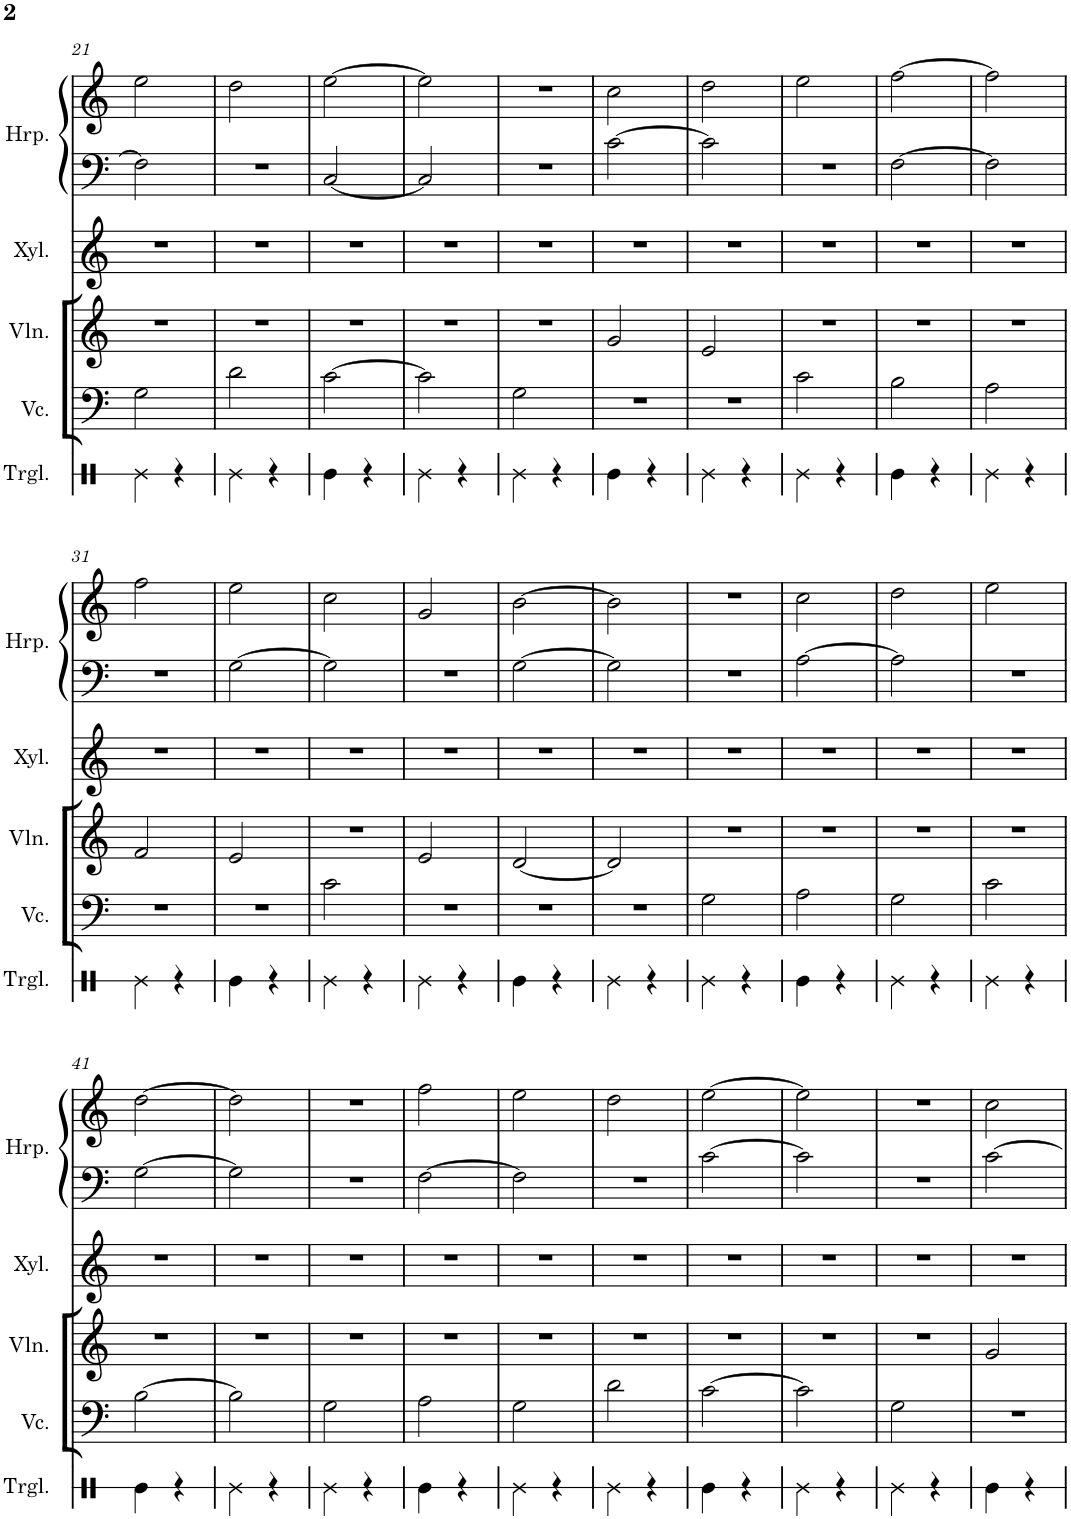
**kern	**kern	**kern	**kern	**kern	**kern
*part5	*part4	*part3	*part2	*part1	*part1
*staff6	*staff5	*staff4	*staff3	*staff2	*staff1
*I"三角铁	*I"大提琴	*I"小提琴	*I"木琴	*I"竖琴	*
!!LO:PB:g=z
*clefX	*clefF4	*clefG2	*clefG2	*clefF4	*clefG2
*	*	*	*Trd-7c-12	*	*
*k[]	*k[]	*k[]	*k[]	*k[]	*k[]
*M2/4	*M2/4	*M2/4	*M2/4	*M2/4	*M2/4
=21	=21	=21	=21	=21	=21
4Re\	2G\	2r	2r	2F\]	2ee\
4r	.	.	.	.	.
=22	=22	=22	=22	=22	=22
4Re\	2d\	2r	2r	2r	2dd\
4r	.	.	.	.	.
=23	=23	=23	=23	=23	=23
4Re\	[2c\	2r	2r	[2C/	[2ee\
4r	.	.	.	.	.
=24	=24	=24	=24	=24	=24
4Re\	2c\]	2r	2r	2C/]	2ee\]
4r	.	.	.	.	.
=25	=25	=25	=25	=25	=25
4Re\	2G\	2r	2r	2r	2r
4r	.	.	.	.	.
=26	=26	=26	=26	=26	=26
4Re\	2r	2g/	2r	[2c\	2cc\
4r	.	.	.	.	.
=27	=27	=27	=27	=27	=27
4Re\	2r	2e/	2r	2c\]	2dd\
4r	.	.	.	.	.
=28	=28	=28	=28	=28	=28
4Re\	2c\	2r	2r	2r	2ee\
4r	.	.	.	.	.
=29	=29	=29	=29	=29	=29
4Re\	2B\	2r	2r	[2F\	[2ff\
4r	.	.	.	.	.
=30	=30	=30	=30	=30	=30
4Re\	2A\	2r	2r	2F\]	2ff\]
4r	.	.	.	.	.
!!LO:LB:g=z
=31	=31	=31	=31	=31	=31
4Re\	2r	2f/	2r	2r	2ff\
4r	.	.	.	.	.
=32	=32	=32	=32	=32	=32
4Re\	2r	2e/	2r	[2G\	2ee\
4r	.	.	.	.	.
=33	=33	=33	=33	=33	=33
4Re\	2c\	2r	2r	2G\]	2cc\
4r	.	.	.	.	.
=34	=34	=34	=34	=34	=34
4Re\	2r	2e/	2r	2r	2g/
4r	.	.	.	.	.
=35	=35	=35	=35	=35	=35
4Re\	2r	[2d/	2r	[2G\	[2b\
4r	.	.	.	.	.
=36	=36	=36	=36	=36	=36
4Re\	2r	2d/]	2r	2G\]	2b\]
4r	.	.	.	.	.
=37	=37	=37	=37	=37	=37
4Re\	2G\	2r	2r	2r	2r
4r	.	.	.	.	.
=38	=38	=38	=38	=38	=38
4Re\	2A\	2r	2r	[2A\	2cc\
4r	.	.	.	.	.
=39	=39	=39	=39	=39	=39
4Re\	2G\	2r	2r	2A\]	2dd\
4r	.	.	.	.	.
=40	=40	=40	=40	=40	=40
4Re\	2c\	2r	2r	2r	2ee\
4r	.	.	.	.	.
!!LO:LB:g=z
=41	=41	=41	=41	=41	=41
4Re\	[2B\	2r	2r	[2G\	[2dd\
4r	.	.	.	.	.
=42	=42	=42	=42	=42	=42
4Re\	2B\]	2r	2r	2G\]	2dd\]
4r	.	.	.	.	.
=43	=43	=43	=43	=43	=43
4Re\	2G\	2r	2r	2r	2r
4r	.	.	.	.	.
=44	=44	=44	=44	=44	=44
4Re\	2A\	2r	2r	[2F\	2ff\
4r	.	.	.	.	.
=45	=45	=45	=45	=45	=45
4Re\	2G\	2r	2r	2F\]	2ee\
4r	.	.	.	.	.
=46	=46	=46	=46	=46	=46
4Re\	2d\	2r	2r	2r	2dd\
4r	.	.	.	.	.
=47	=47	=47	=47	=47	=47
4Re\	[2c\	2r	2r	[2c\	[2ee\
4r	.	.	.	.	.
=48	=48	=48	=48	=48	=48
4Re\	2c\]	2r	2r	2c\]	2ee\]
4r	.	.	.	.	.
=49	=49	=49	=49	=49	=49
4Re\	2G\	2r	2r	2r	2r
4r	.	.	.	.	.
=50	=50	=50	=50	=50	=50
4Re\	2r	2g/	2r	[2c\	2cc\
4r	.	.	.	.	.
=	=	=	=	=	=
*-	*-	*-	*-	*-	*-
